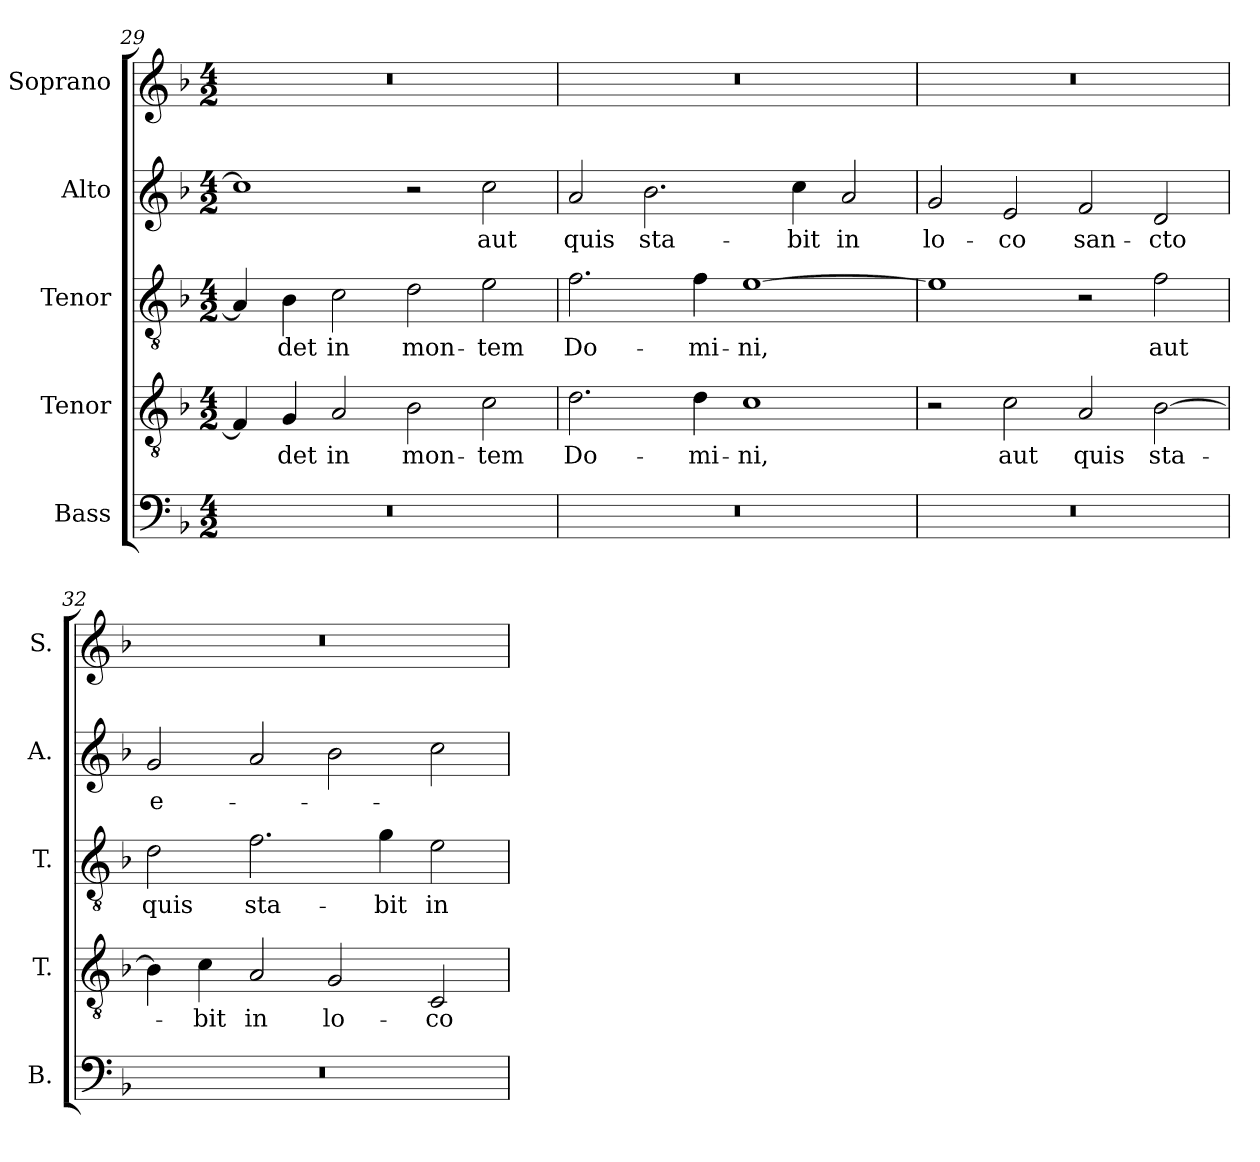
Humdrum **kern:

**kern	**kern	**text	**kern	**text	**kern	**text	**kern
*part5	*part4	*part4	*part3	*part3	*part2	*part2	*part1
*staff5	*staff4	*staff4	*staff3	*staff3	*staff2	*staff2	*staff1
*I"Bass	*I"Tenor	*	*I"Tenor	*	*I"Alto	*	*I"Soprano
*I'B.	*I'T.	*	*I'T.	*	*I'A.	*	*I'S.
*clefF4	*clefGv2	*	*clefGv2	*	*clefG2	*	*clefG2
*	*ITrd7c12	*	*ITrd7c12	*	*	*	*
*k[b-]	*k[b-]	*	*k[b-]	*	*k[b-]	*	*k[b-]
*F:	*F:	*	*F:	*	*F:	*	*F:
*M4/2	*M4/2	*	*M4/2	*	*M4/2	*	*M4/2
=29	=29	=29	=29	=29	=29	=29	=29
!LO:N:vis=1	!	!	!	!	!	!	!LO:N:vis=1
0r	4FFi/]	.	4AAi/]	.	1cci]	.	0r
!	!	!LO:LY:b:color=#000000	!	!	!	!	!
!	!	!	!	!LO:LY:b:color=#000000	!	!	!
.	4GGi/	-det	4BB-i\	-det	.	.	.
!	!	!LO:LY:b:color=#000000	!	!	!	!	!
!	!	!	!	!LO:LY:b:color=#000000	!	!	!
.	2AAi/	in	2Ci\	in	.	.	.
!	!	!LO:LY:b:color=#000000	!	!	!	!	!
!	!	!	!	!LO:LY:b:color=#000000	!	!	!
.	2BB-i\	mon-	2Di\	mon-	2r	.	.
!	!	!LO:LY:b:color=#000000	!	!	!	!	!
!	!	!	!	!LO:LY:b:color=#000000	!	!	!
!	!	!	!	!	!	!LO:LY:b:color=#000000	!
.	2Ci\	-tem	2Ei\	-tem	2cci\	aut	.
=30	=30	=30	=30	=30	=30	=30	=30
!LO:N:vis=1	!	!	!	!	!	!	!
!	!	!LO:LY:b:color=#000000	!	!	!	!	!
!	!	!	!	!LO:LY:b:color=#000000	!	!	!
!	!	!	!	!	!	!LO:LY:b:color=#000000	!LO:N:vis=1
0r	2.Di\	Do-	2.Fi\	Do-	2ai/	quis	0r
!	!	!	!	!	!	!LO:LY:b:color=#000000	!
.	.	.	.	.	2.b-i\	sta-	.
!	!	!LO:LY:b:color=#000000	!	!	!	!	!
!	!	!	!	!LO:LY:b:color=#000000	!	!	!
.	4Di\	-mi-	4Fi\	-mi-	.	.	.
!	!	!LO:LY:b:color=#000000	!	!	!	!	!
!	!	!	!	!LO:LY:b:color=#000000	!	!	!
.	1Ci	-ni,	[1Ei	-ni,	.	.	.
!	!	!	!	!	!	!LO:LY:b:color=#000000	!
.	.	.	.	.	4cci\	-bit	.
!	!	!	!	!	!	!LO:LY:b:color=#000000	!
.	.	.	.	.	2ai/	in	.
!!LO:PB:g=z
=31	=31	=31	=31	=31	=31	=31	=31
!LO:N:vis=1	!	!	!	!	!	!	!
!	!	!	!	!	!	!LO:LY:b:color=#000000	!LO:N:vis=1
0r	2r	.	1Ei]	.	2gi/	lo-	0r
!	!	!LO:LY:b:color=#000000	!	!	!	!	!
!	!	!	!	!	!	!LO:LY:b:color=#000000	!
.	2Ci\	aut	.	.	2ei/	-co	.
!	!	!LO:LY:b:color=#000000	!	!	!	!	!
!	!	!	!	!	!	!LO:LY:b:color=#000000	!
.	2AAi/	quis	2r	.	2fi/	san-	.
!	!	!LO:LY:b:color=#000000	!	!	!	!	!
!	!	!	!	!LO:LY:b:color=#000000	!	!	!
!	!	!	!	!	!	!LO:LY:b:color=#000000	!
.	[2BB-i\	sta-	2Fi\	aut	2di/	-cto	.
=32	=32	=32	=32	=32	=32	=32	=32
!LO:N:vis=1	!	!	!	!	!	!	!
!	!	!	!	!LO:LY:b:color=#000000	!	!	!
!	!	!	!	!	!	!LO:LY:b:color=#000000	!LO:N:vis=1
0r	4BB-i\]	.	2Di\	quis	2gi/	e-	0r
!	!	!LO:LY:b:color=#000000	!	!	!	!	!
.	4Ci\	-bit	.	.	.	.	.
!	!	!LO:LY:b:color=#000000	!	!	!	!	!
!	!	!	!	!LO:LY:b:color=#000000	!	!	!
.	2AAi/	in	2.Fi\	sta-	2ai/	.	.
!	!	!LO:LY:b:color=#000000	!	!	!	!	!
.	2GGi/	lo-	.	.	2b-i\	.	.
!	!	!	!	!LO:LY:b:color=#000000	!	!	!
.	.	.	4Gi\	-bit	.	.	.
!	!	!LO:LY:b:color=#000000	!	!	!	!	!
!	!	!	!	!LO:LY:b:color=#000000	!	!	!
.	2CCi/	-co	2Ei\	in	2cci\	.	.
=	=	=	=	=	=	=	=
*-	*-	*-	*-	*-	*-	*-	*-
